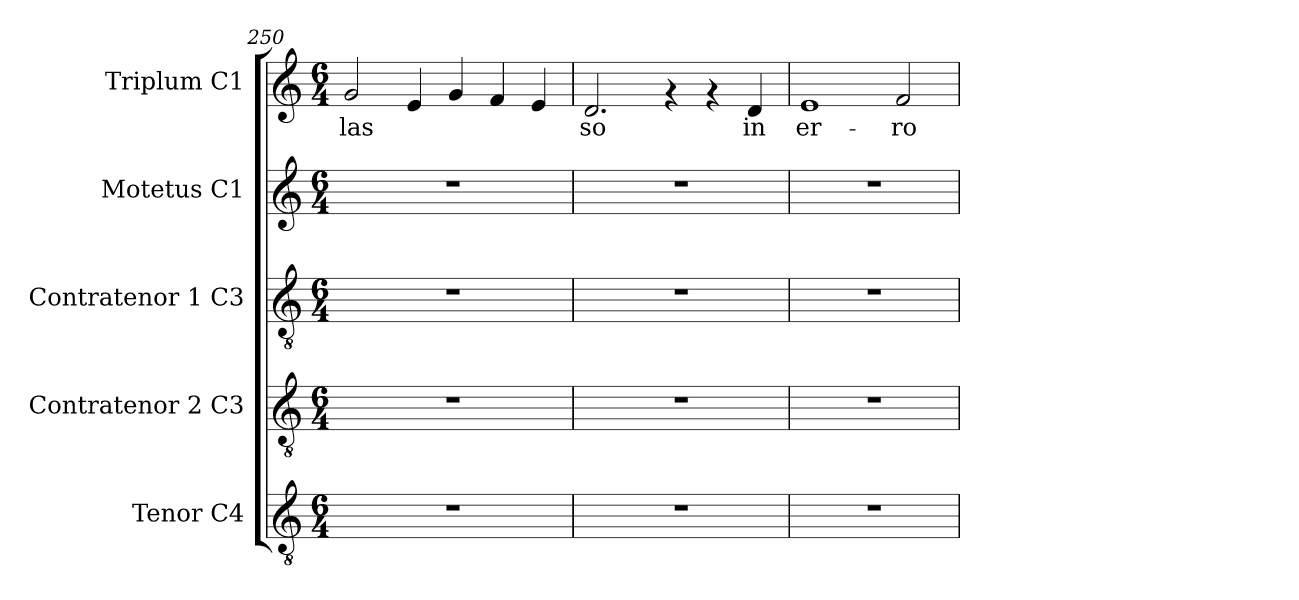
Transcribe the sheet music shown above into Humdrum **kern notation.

**kern	**kern	**kern	**kern	**kern	**text
*part5	*part4	*part3	*part2	*part1	*part1
*staff5	*staff4	*staff3	*staff2	*staff1	*staff1
*I"Tenor  C4	*I"Contratenor 2  C3	*I"Contratenor 1  C3	*I"Motetus  C1	*I"Triplum  C1	*
*I'T	*I'Ct2	*I'Ct1	*I'Mot	*I'Tr	*
*clefGv2	*clefGv2	*clefGv2	*clefG2	*clefG2	*
*k[]	*k[]	*k[]	*k[]	*k[]	*
*C:	*C:	*C:	*C:	*C:	*
*M6/4	*M6/4	*M6/4	*M6/4	*M6/4	*
=250	=250	=250	=250	=250	=250
!	!	!	!	!	!LO:LY:b:cj
1.r	1.r	1.r	1.r	2g/	-las-
!	!	!	!	!	!LO:LY:b:cj
.	.	.	.	4e/	--
!	!	!	!	!	!LO:LY:b:cj
.	.	.	.	4g/	--
!	!	!	!	!	!LO:LY:b:cj
.	.	.	.	4f/	--
!	!	!	!	!	!LO:LY:b:cj
.	.	.	.	4e/	--
=251	=251	=251	=251	=251	=251
!	!	!	!	!	!LO:LY:b:cj
1.r	1.r	1.r	1.r	2.d/	-so
.	.	.	.	4rf	.
.	.	.	.	4rf	.
!	!	!	!	!	!LO:LY:b:cj
.	.	.	.	4d/	in
=252	=252	=252	=252	=252	=252
!	!	!	!	!	!LO:LY:b:cj
1.r	1.r	1.r	1.r	1e	er-
!	!	!	!	!	!LO:LY:b:cj
.	.	.	.	2f/	-ro-
=	=	=	=	=	=
*-	*-	*-	*-	*-	*-
